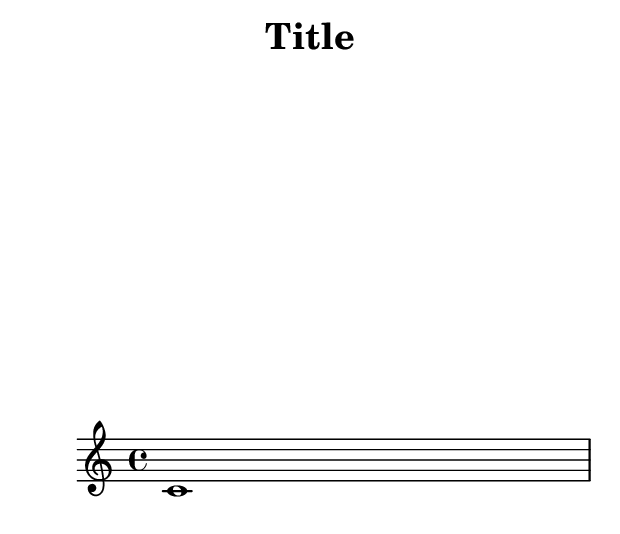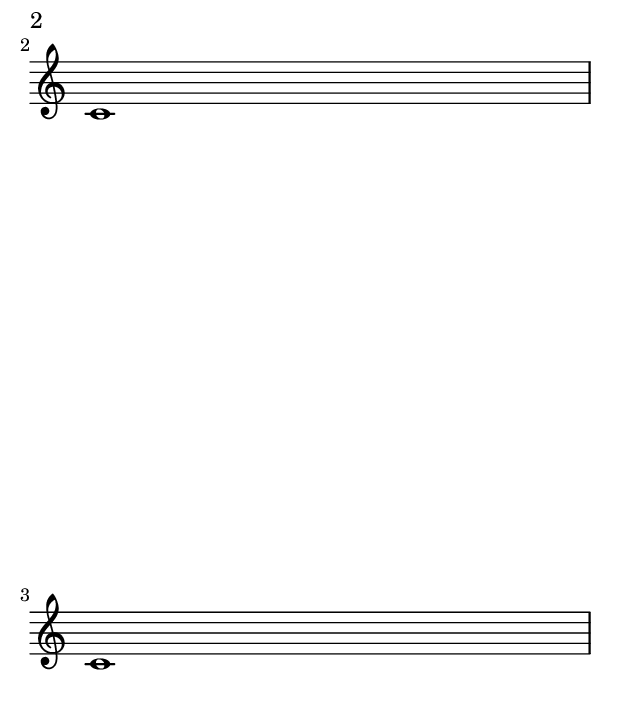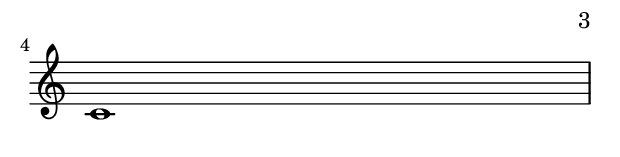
\version "2.14.0"

\header {
  texidoc = "The max-systems-per-page variable prevents more
than a given number of systems from being on a page. Titles
are not counted as systems. \\noPageBreak can override
max-systems-per-page in unusual situations."
  title = "Title"
}

#(set-default-paper-size "a6")

\book {
  \paper {
    max-systems-per-page = 1
  }

  { c'1 \break c'1 \break \noPageBreak c'1 \break c'1 }
}
